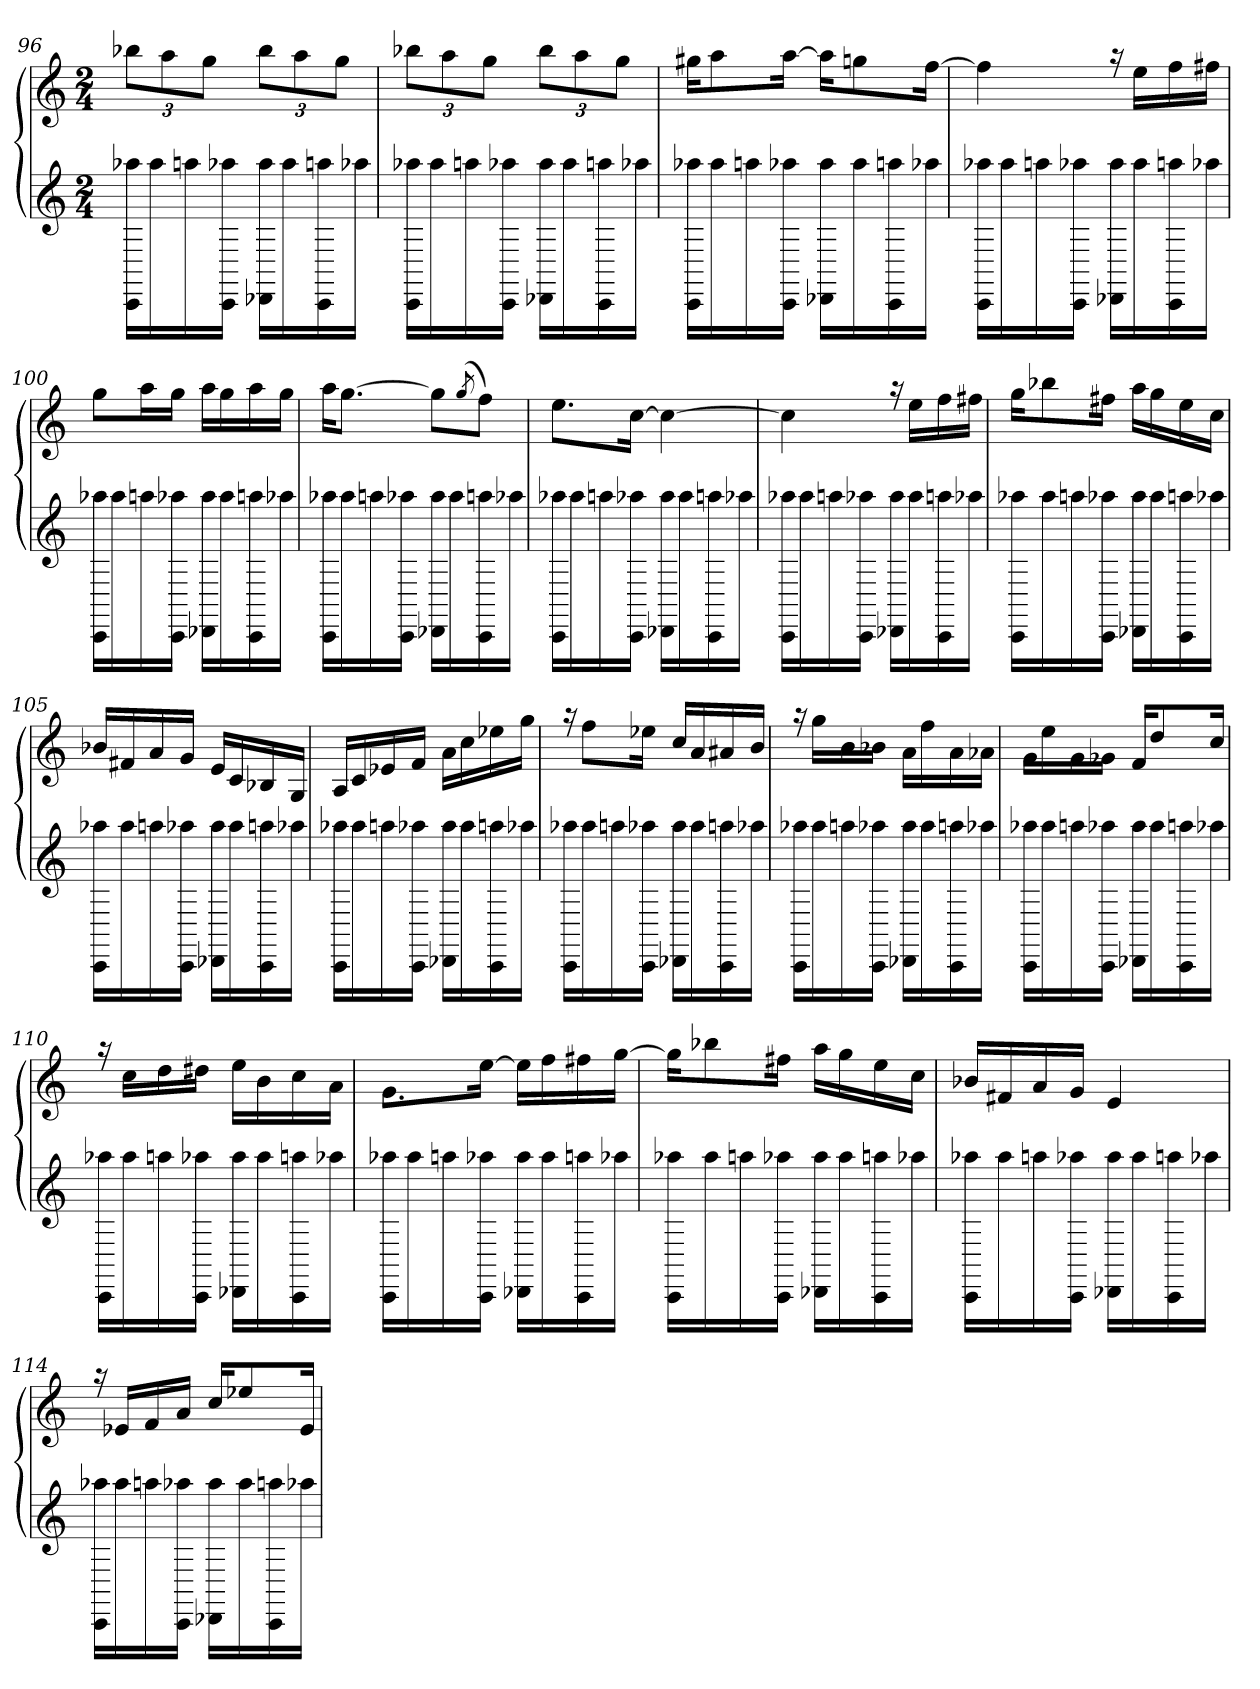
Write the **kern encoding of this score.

**kern	**kern
*part2	*part1
*staff2	*staff1
*clefG2	*clefG2
*k[]	*k[]
*C:	*C:
*M2/4	*M2/4
=96	=96
*	*^
16CC\ 16aa-\LL	12bb-X\L	2ryy
16aa-\	.	.
.	12aa\	.
16aa\	.	.
.	12gg\J	.
16CC\ 16aa-\JJ	.	.
16DD-\ 16aa-\LL	12bb-\L	.
16aa-\	.	.
.	12aa\	.
16CC\ 16aa\	.	.
.	12gg\J	.
16aa-\JJ	.	.
=97	=97	=97
16CC\ 16aa-\LL	12bb-X\L	2ryy
16aa-\	.	.
.	12aa\	.
16aa\	.	.
.	12gg\J	.
16CC\ 16aa-\JJ	.	.
16DD-\ 16aa-\LL	12bb-\L	.
16aa-\	.	.
.	12aa\	.
16CC\ 16aa\	.	.
.	12gg\J	.
16aa-\JJ	.	.
=98	=98	=98
16CC\ 16aa-\LL	16gg#X\KL	2ryy
16aa-\	8aa\	.
16aa\	.	.
16CC\ 16aa-\JJ	[<16aa\Jk	.
16DD-\ 16aa-\LL	16aa\KL]	.
16aa-\	8ggn\	.
16CC\ 16aa\	.	.
16aa-\JJ	[<16ff\Jk	.
=99	=99	=99
16CC\ 16aa-\LL	4ff\]	2ryy
16aa-\	.	.
16aa\	.	.
16CC\ 16aa-\JJ	.	.
16DD-\ 16aa-\LL	16raa	.
16aa-\	16ee\LL	.
16CC\ 16aa\	16ff\	.
16aa-\JJ	16ff#X\JJ	.
!!LO:LB:g=z	!!
=100	=100	=100
16CC\ 16aa-\LL	8gg\L	2ryy
16aa-\	.	.
16aa\	16aa\L	.
16CC\ 16aa-\JJ	16gg\JJ	.
16DD-\ 16aa-\LL	16aa\LL	.
16aa-\	16gg\	.
16CC\ 16aa\	16aa\	.
16aa-\JJ	16gg\JJ	.
=101	=101	=101
16CC\ 16aa-\LL	16aa\KL	2ryy
16aa-\	[<8.gg\J	.
16aa\	.	.
16CC\ 16aa-\JJ	.	.
16DD-\ 16aa-\LL	8gg\L]	.
16aa-\	.	.
.	(<8qgg/	.
16CC\ 16aa\	8ff\J)	.
16aa-\JJ	.	.
=102	=102	=102
16CC\ 16aa-\LL	8.ee\L	2ryy
16aa-\	.	.
16aa\	.	.
16CC\ 16aa-\JJ	[<16cc\Jk	.
16DD-\ 16aa-\LL	4cc\_	.
16aa-\	.	.
16CC\ 16aa\	.	.
16aa-\JJ	.	.
=103	=103	=103
16CC\ 16aa-\LL	4cc\]	2ryy
16aa-\	.	.
16aa\	.	.
16CC\ 16aa-\JJ	.	.
16DD-\ 16aa-\LL	16raa	.
16aa-\	16ee\LL	.
16CC\ 16aa\	16ff\	.
16aa-\JJ	16ff#X\JJ	.
=104	=104	=104
16CC\ 16aa-\LL	16gg\KL	2ryy
16aa-\	8bb-X\	.
16aa\	.	.
16CC\ 16aa-\JJ	16ff#X\Jk	.
16DD-\ 16aa-\LL	16aa\LL	.
16aa-\	16gg\	.
16CC\ 16aa\	16ee\	.
16aa-\JJ	16cc\JJ	.
=105	=105	=105
16CC\ 16aa-\LL	16b-X/LL	2ryy
16aa-\	16f#X/	.
16aa\	16a/	.
16CC\ 16aa-\JJ	16g/JJ	.
16DD-\ 16aa-\LL	16e/LL	.
16aa-\	16c/	.
16CC\ 16aa\	16B-X/	.
16aa-\JJ	16G/JJ	.
!!LO:LB:g=z	!!
=106	=106	=106
16CC\ 16aa-\LL	16A/LL	2ryy
16aa-\	16c/	.
16aa\	16e-X/	.
16CC\ 16aa-\JJ	16f/JJ	.
16DD-\ 16aa-\LL	16a\LL	.
16aa-\	16cc\	.
16CC\ 16aa\	16ee-X\	.
16aa-\JJ	16gg\JJ	.
=107	=107	=107
16CC\ 16aa-\LL	16raa	2ryy
16aa-\	8ff\L	.
16aa\	.	.
16CC\ 16aa-\JJ	16ee-X\Jk	.
16DD-\ 16aa-\LL	16cc/LL	.
16aa-\	16a/	.
16CC\ 16aa\	16a#X/	.
16aa-\JJ	16b/JJ	.
=108	=108	=108
16CC\ 16aa-\LL	16raa	2ryy
16aa-\	16gg\LL	.
16aa\	16b\	.
16CC\ 16aa-\JJ	16b-X\JJ	.
16DD-\ 16aa-\LL	16a\LL	.
16aa-\	16ff\	.
16CC\ 16aa\	16a\	.
16aa-\JJ	16a-X\JJ	.
=109	=109	=109
16CC\ 16aa-\LL	16g\LL	2ryy
16aa-\	16ee\	.
16aa\	16g\	.
16CC\ 16aa-\JJ	16g-X\JJ	.
16DD-\ 16aa-\LL	16f/KL	.
16aa-\	8dd/	.
16CC\ 16aa\	.	.
16aa-\JJ	16cc/Jk	.
=110	=110	=110
16CC\ 16aa-\LL	16raa	2ryy
16aa-\	16cc\LL	.
16aa\	16dd\	.
16CC\ 16aa-\JJ	16dd#X\JJ	.
16DD-\ 16aa-\LL	16ee\LL	.
16aa-\	16b\	.
16CC\ 16aa\	16cc\	.
16aa-\JJ	16a\JJ	.
!!LO:LB:g=z	!!
=111	=111	=111
16CC\ 16aa-\LL	8.g\L	2ryy
16aa-\	.	.
16aa\	.	.
16CC\ 16aa-\JJ	[<16ee\Jk	.
16DD-\ 16aa-\LL	16ee\LL]	.
16aa-\	16ff\	.
16CC\ 16aa\	16ff#X\	.
16aa-\JJ	[<16gg\JJ	.
=112	=112	=112
16CC\ 16aa-\LL	16gg\KL]	2ryy
16aa-\	8bb-X\	.
16aa\	.	.
16CC\ 16aa-\JJ	16ff#X\Jk	.
16DD-\ 16aa-\LL	16aa\LL	.
16aa-\	16gg\	.
16CC\ 16aa\	16ee\	.
16aa-\JJ	16cc\JJ	.
=113	=113	=113
16CC\ 16aa-\LL	16b-X/LL	2ryy
16aa-\	16f#X/	.
16aa\	16a/	.
16CC\ 16aa-\JJ	16g/JJ	.
16DD-\ 16aa-\LL	4e/	.
16aa-\	.	.
16CC\ 16aa\	.	.
16aa-\JJ	.	.
=114	=114	=114
16CC\ 16aa-\LL	16raa	2ryy
16aa-\	16e-X/LL	.
16aa\	16f/	.
16CC\ 16aa-\JJ	16a/JJ	.
16DD-\ 16aa-\LL	16cc/KL	.
16aa-\	8ee-X/	.
16CC\ 16aa\	.	.
16aa-\JJ	16e-/Jk	.
*	*v	*v
=	=
*-	*-
